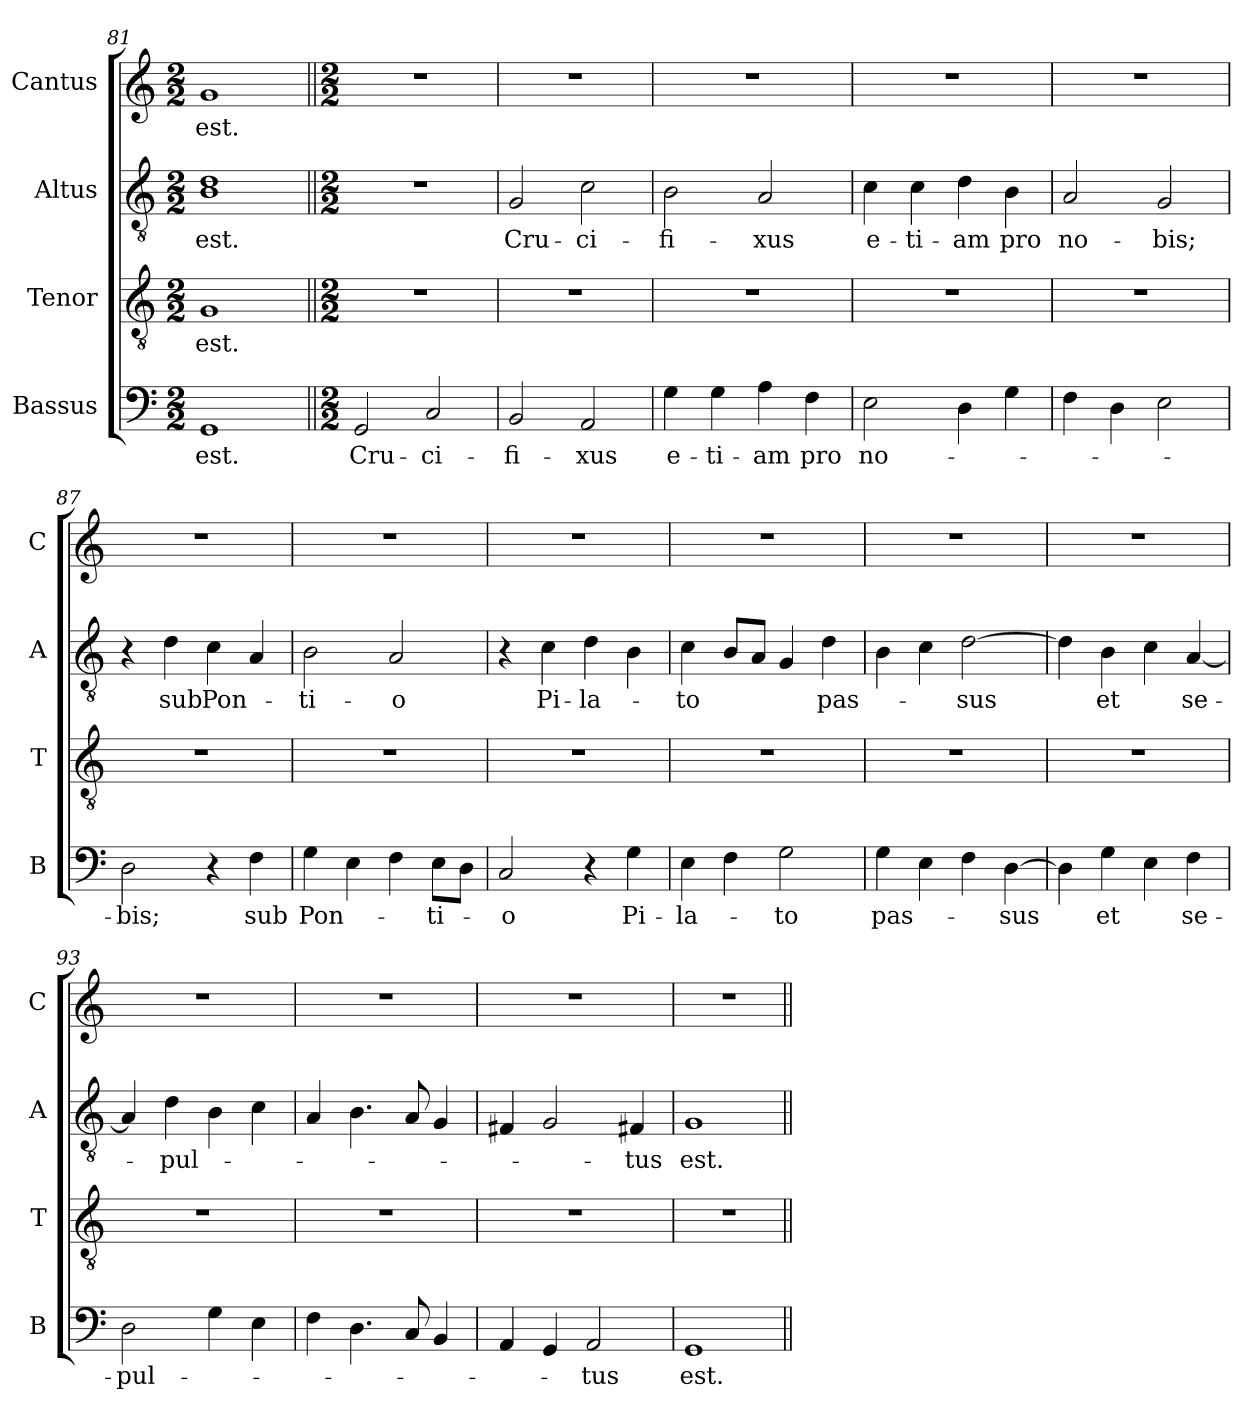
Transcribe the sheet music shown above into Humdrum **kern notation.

**kern	**text	**kern	**text	**kern	**text	**kern	**text
*part4	*part4	*part3	*part3	*part2	*part2	*part1	*part1
*staff4	*staff4	*staff3	*staff3	*staff2	*staff2	*staff1	*staff1
*I"Bassus	*	*I"Tenor	*	*I"Altus	*	*I"Cantus	*
*I'B	*	*I'T	*	*I'A	*	*I'C	*
*clefF4	*	*clefGv2	*	*clefGv2	*	*clefG2	*
*k[]	*	*k[]	*	*k[]	*	*k[]	*
*M2/2	*	*M2/2	*	*M2/2	*	*M2/2	*
=81	=81	=81	=81	=81	=81	=81	=81
1GG	est.	1G	est.	1B 1d	est.	1g	est.
=82||	=82||	=82||	=82||	=82||	=82||	=82||	=82||
*M2/2	*	*M2/2	*	*M2/2	*	*M2/2	*
2GG	Cru-	1r	.	1r	.	1r	.
2C	-ci-	.	.	.	.	.	.
=83	=83	=83	=83	=83	=83	=83	=83
2BB	-fi-	1r	.	2G	Cru-	1r	.
2AA	-xus	.	.	2c	-ci-	.	.
=84	=84	=84	=84	=84	=84	=84	=84
4G	e-	1r	.	2B	-fi-	1r	.
4G	-ti-	.	.	.	.	.	.
4A	-am	.	.	2A	-xus	.	.
4F	pro	.	.	.	.	.	.
=85	=85	=85	=85	=85	=85	=85	=85
2E	no-	1r	.	4c	e-	1r	.
.	.	.	.	4c	-ti-	.	.
4D	.	.	.	4d	-am	.	.
4G	.	.	.	4B	pro	.	.
=86	=86	=86	=86	=86	=86	=86	=86
4F	.	1r	.	2A	no-	1r	.
4D	.	.	.	.	.	.	.
2E	.	.	.	2G	-bis;	.	.
=87	=87	=87	=87	=87	=87	=87	=87
2D	-bis;	1r	.	4r	.	1r	.
.	.	.	.	4d	sub	.	.
4r	.	.	.	4c	Pon-	.	.
4F	sub	.	.	4A	.	.	.
=88	=88	=88	=88	=88	=88	=88	=88
4G	Pon-	1r	.	2B	-ti-	1r	.
4E	.	.	.	.	.	.	.
4F	.	.	.	2A	-o	.	.
8EL	-ti-	.	.	.	.	.	.
8DJ	.	.	.	.	.	.	.
=89	=89	=89	=89	=89	=89	=89	=89
2C	-o	1r	.	4r	.	1r	.
.	.	.	.	4c	Pi-	.	.
4r	.	.	.	4d	-la-	.	.
4G	Pi-	.	.	4B	.	.	.
=90	=90	=90	=90	=90	=90	=90	=90
4E	-la-	1r	.	4c	-to	1r	.
4F	.	.	.	8BL	.	.	.
.	.	.	.	8AJ	.	.	.
2G	-to	.	.	4G	.	.	.
.	.	.	.	4d	pas-	.	.
=91	=91	=91	=91	=91	=91	=91	=91
4G	pas-	1r	.	4B	.	1r	.
4E	.	.	.	4c	.	.	.
4F	.	.	.	[2d	-sus	.	.
[4D	-sus	.	.	.	.	.	.
=92	=92	=92	=92	=92	=92	=92	=92
4D]	.	1r	.	4d]	.	1r	.
4G	et	.	.	4B	et	.	.
4E	.	.	.	4c	.	.	.
4F	se-	.	.	[4A	se-	.	.
=93	=93	=93	=93	=93	=93	=93	=93
2D	-pul-	1r	.	4A]	.	1r	.
.	.	.	.	4d	-pul-	.	.
4G	.	.	.	4B	.	.	.
4E	.	.	.	4c	.	.	.
=94	=94	=94	=94	=94	=94	=94	=94
4F	.	1r	.	4A	.	1r	.
4.D	.	.	.	4.B	.	.	.
8C	.	.	.	8A	.	.	.
4BB	.	.	.	4G	.	.	.
=95	=95	=95	=95	=95	=95	=95	=95
4AA	.	1r	.	4F#X	.	1r	.
4GG	.	.	.	2G	.	.	.
2AA	-tus	.	.	.	.	.	.
.	.	.	.	4F#X	-tus	.	.
=96	=96	=96	=96	=96	=96	=96	=96
1GG	est.	1r	.	1G	est.	1r	.
=||	=||	=||	=||	=||	=||	=||	=||
*-	*-	*-	*-	*-	*-	*-	*-
